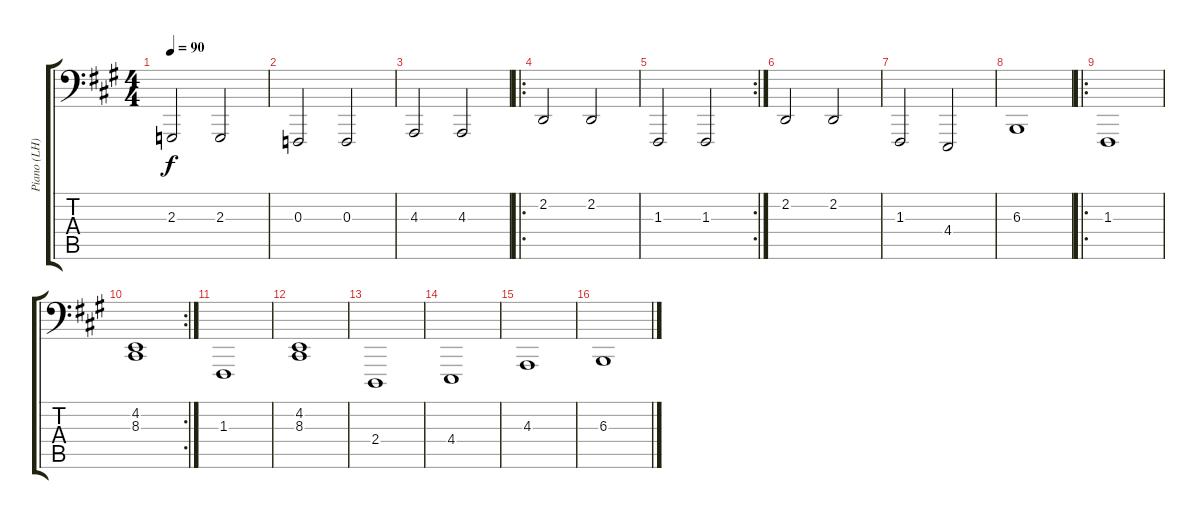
\track ("Piano (LH)" "Piano (LH)") {instrument electricgrandpiano}
\staff {score tabs}
\tuning (F2 C2 F1 C1 F0 C0) {hide}
\ts (4 4)
\tempo 90
\clef f4
\ks a
2.3.2{dy f} 2.3.2 |
0.3.2 0.3.2 |
4.3.2 4.3.2 |
\ro
2.2.2 2.2.2 |
\rc 2
1.3.2 1.3.2 |
2.2.2 2.2.2 |
1.3.2 4.4.2 |
6.3.1 |
\ro
1.3.1 |
\rc 2
(4.2 8.3).1 |
1.3.1 |
(4.2 8.3).1 |
2.4.1 |
4.4.1 |
4.3.1 |
6.3.1
